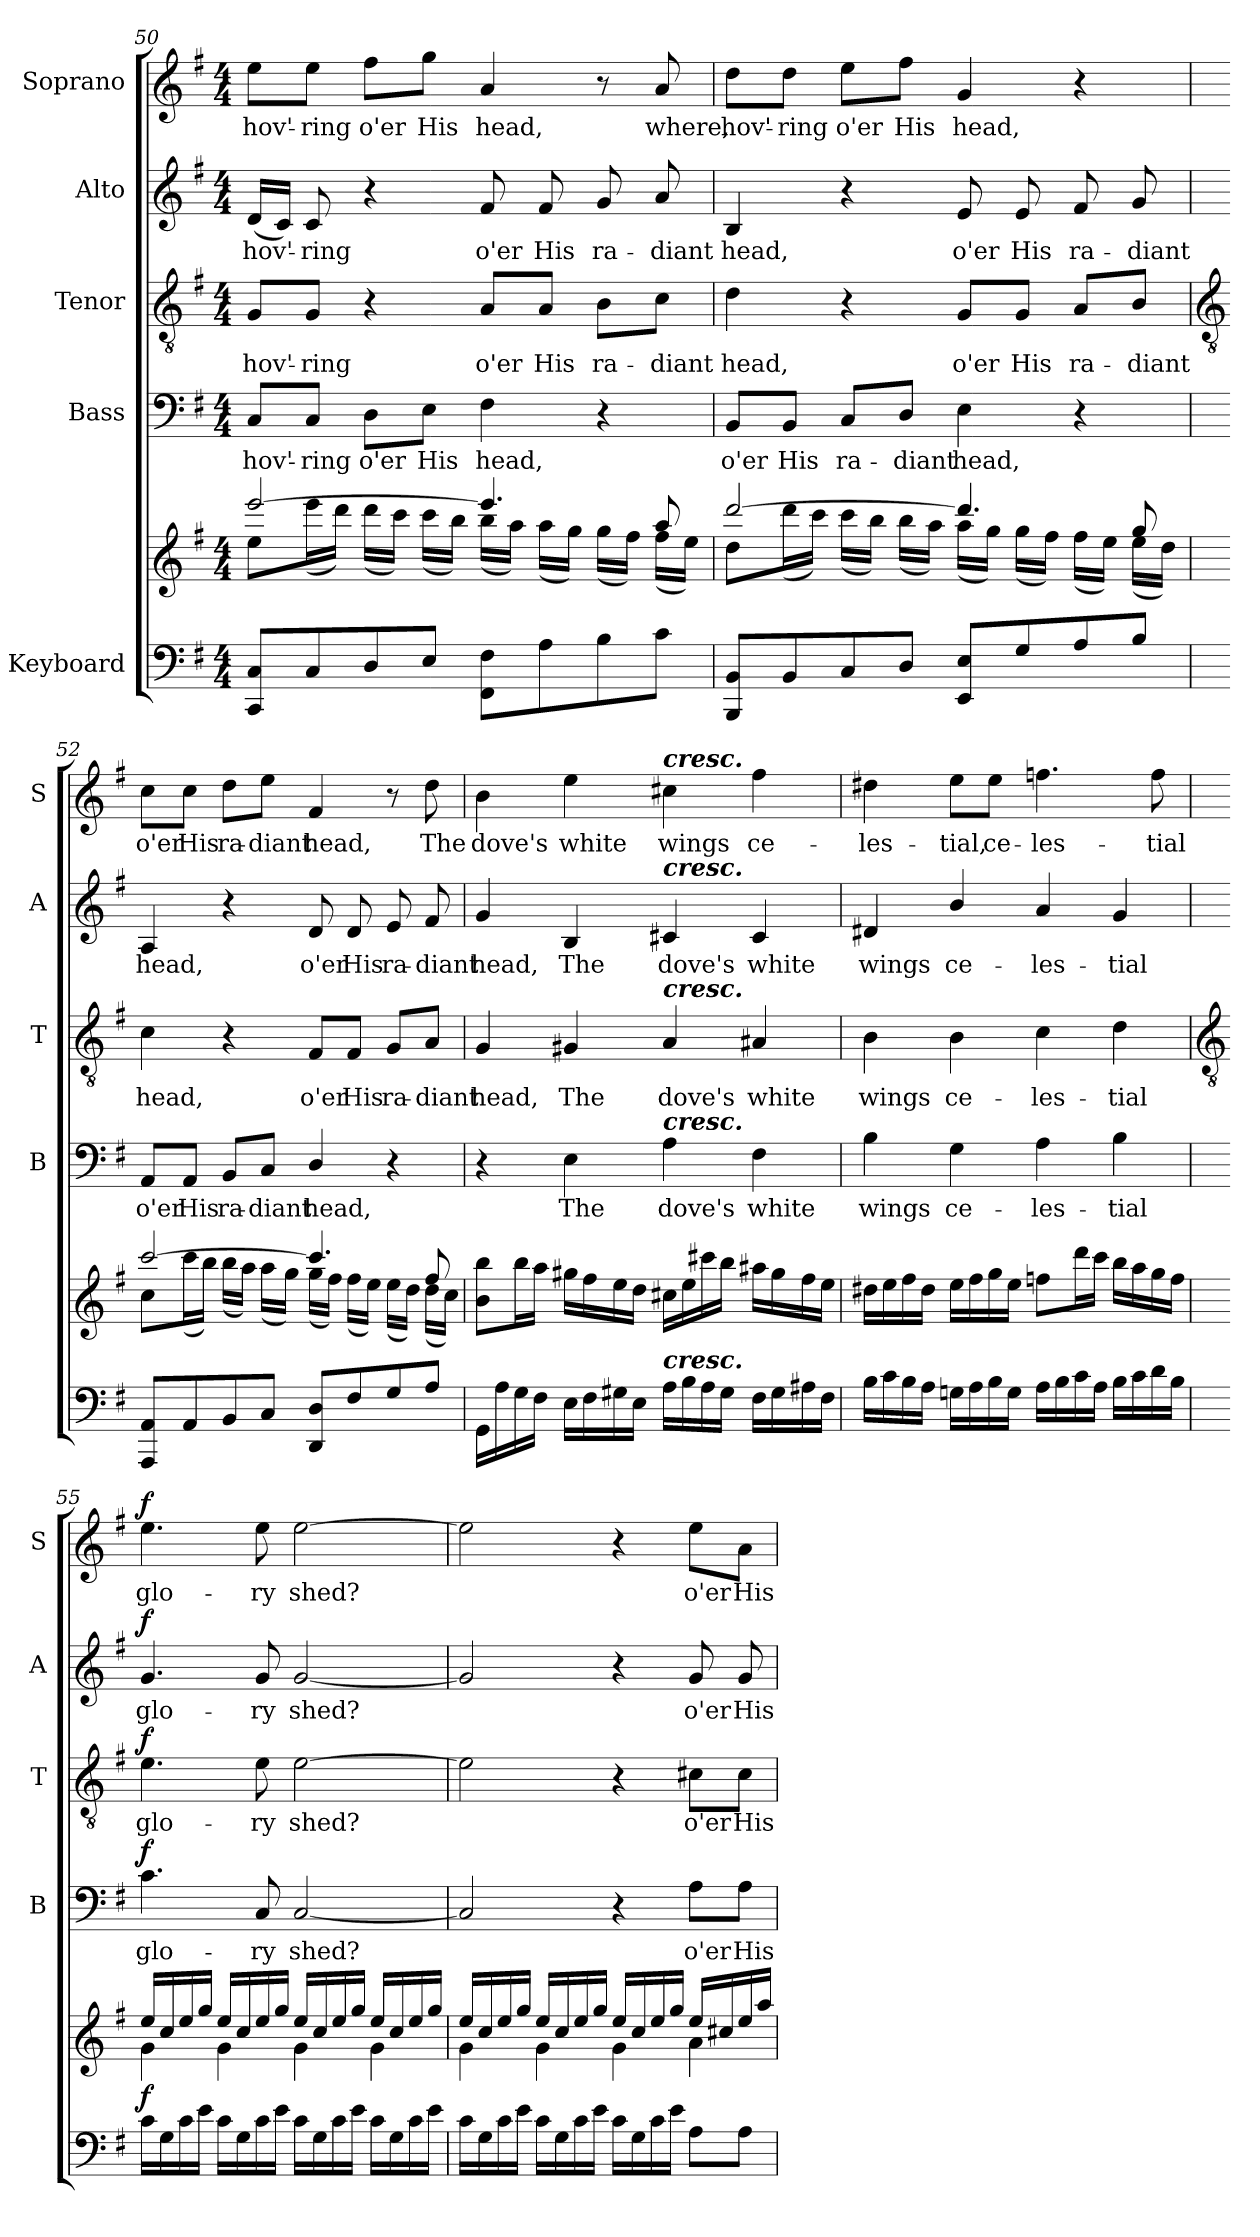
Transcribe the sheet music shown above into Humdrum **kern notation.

**kern	**kern	**dynam	**kern	**text	**dynam	**kern	**text	**dynam	**kern	**text	**dynam	**kern	**text	**dynam
*part5	*part5	*part5	*part4	*part4	*part4	*part3	*part3	*part3	*part2	*part2	*part2	*part1	*part1	*part1
*staff6	*staff5	*staff5/6	*staff4	*staff4	*staff4	*staff3	*staff3	*staff3	*staff2	*staff2	*staff2	*staff1	*staff1	*staff1
*I"Keyboard	*	*	*I"Bass	*	*	*I"Tenor	*	*	*I"Alto	*	*	*I"Soprano	*	*
*	*	*	*I'B	*	*	*I'T	*	*	*I'A	*	*	*I'S	*	*
*clefF4	*clefG2	*	*clefF4	*	*	*clefGv2	*	*	*clefG2	*	*	*clefG2	*	*
*k[f#]	*k[f#]	*	*k[f#]	*	*	*k[f#]	*	*	*k[f#]	*	*	*k[f#]	*	*
*G:	*G:	*	*G:	*	*	*G:	*	*	*G:	*	*	*G:	*	*
*M4/4	*M4/4	*	*M4/4	*	*	*M4/4	*	*	*M4/4	*	*	*M4/4	*	*
=50	=50	=50	=50	=50	=50	=50	=50	=50	=50	=50	=50	=50	=50	=50
*	*^	*	*	*	*	*	*	*	*	*	*	*	*	*
!	!	!	!	!	!LO:LY:b	!	!	!LO:LY:b	!	!	!LO:LY:b	!	!	!LO:LY:b	!
8CC 8CL	[2eee	8ee\L	.	8C/L	hov'-	.	8G/L	hov'-	.	(<16dLL	hov'-	.	8ee\L	hov'-	.
.	.	.	.	.	.	.	.	.	.	16cJJ)	.	.	.	.	.
!	!	!	!	!	!LO:LY:b	!	!	!LO:LY:b	!	!	!LO:LY:b	!	!	!LO:LY:b	!
8C	.	(<16eee\L	.	8C/J	-ring	.	8G/J	-ring	.	8c	ring	.	8ee\J	-ring	.
.	.	16ddd\JJ)	.	.	.	.	.	.	.	.	.	.	.	.	.
!	!	!	!	!	!LO:LY:b	!	!	!	!	!	!	!	!	!LO:LY:b	!
8D	.	(<16ddd\LL	.	8D\L	o'er	.	4r	.	.	4r	.	.	8ff#\L	o'er	.
.	.	16ccc\JJ)	.	.	.	.	.	.	.	.	.	.	.	.	.
!	!	!	!	!	!LO:LY:b	!	!	!	!	!	!	!	!	!LO:LY:b	!
8EJ	.	(<16ccc\LL	.	8E\J	His	.	.	.	.	.	.	.	8gg\J	His	.
.	.	16bb\JJ)	.	.	.	.	.	.	.	.	.	.	.	.	.
!	!	!	!	!	!LO:LY:b	!	!	!LO:LY:b	!	!	!LO:LY:b	!	!	!LO:LY:b	!
8FF# 8F#L	4.eee]	(<16bb\LL	.	4F#	head,	.	8A/L	o'er	.	8f#	o'er	.	4a	head,	.
.	.	16aa\JJ)	.	.	.	.	.	.	.	.	.	.	.	.	.
!	!	!	!	!	!	!	!	!LO:LY:b	!	!	!LO:LY:b	!	!	!	!
8A	.	(<16aa\LL	.	.	.	.	8A/J	His	.	8f#	His	.	.	.	.
.	.	16gg\JJ)	.	.	.	.	.	.	.	.	.	.	.	.	.
!	!	!	!	!	!	!	!	!LO:LY:b	!	!	!LO:LY:b	!	!	!	!
8B	.	(<16gg\LL	.	4r	.	.	8B\L	ra-	.	8g	ra-	.	8r	.	.
.	.	16ff#\JJ)	.	.	.	.	.	.	.	.	.	.	.	.	.
!	!	!	!	!	!	!	!	!LO:LY:b	!	!	!LO:LY:b	!	!	!LO:LY:b	!
8cJ	8aa/	(<16ff#\LL	.	.	.	.	8c\J	-diant	.	8a	-diant	.	8a	where,	.
.	.	16ee\JJ)	.	.	.	.	.	.	.	.	.	.	.	.	.
=51	=51	=51	=51	=51	=51	=51	=51	=51	=51	=51	=51	=51	=51	=51	=51
!	!	!	!	!	!LO:LY:b	!	!	!LO:LY:b	!	!	!LO:LY:b	!	!	!LO:LY:b	!
8BBB 8BBL	[2ddd/	8dd\L	.	8BB/L	o'er	.	4d	head,	.	4B	head,	.	8dd\L	hov'-	.
!	!	!	!	!	!LO:LY:b	!	!	!	!	!	!	!	!	!LO:LY:b	!
8BB	.	(<16ddd\L	.	8BB/J	His	.	.	.	.	.	.	.	8dd\J	-ring	.
.	.	16ccc\JJ)	.	.	.	.	.	.	.	.	.	.	.	.	.
!	!	!	!	!	!LO:LY:b	!	!	!	!	!	!	!	!	!LO:LY:b	!
8C	.	(<16ccc\LL	.	8C/L	ra-	.	4r	.	.	4r	.	.	8ee\L	o'er	.
.	.	16bb\JJ)	.	.	.	.	.	.	.	.	.	.	.	.	.
!	!	!	!	!	!LO:LY:b	!	!	!	!	!	!	!	!	!LO:LY:b	!
8DJ	.	(<16bb\LL	.	8D/J	-diant	.	.	.	.	.	.	.	8ff#\J	His	.
.	.	16aa\JJ)	.	.	.	.	.	.	.	.	.	.	.	.	.
!	!	!	!	!	!LO:LY:b	!	!	!LO:LY:b	!	!	!LO:LY:b	!	!	!LO:LY:b	!
8EE 8EL	4.ddd/]	(<16aa\LL	.	4E	head,	.	8G/L	o'er	.	8e	o'er	.	4g	head,	.
.	.	16gg\JJ)	.	.	.	.	.	.	.	.	.	.	.	.	.
!	!	!	!	!	!	!	!	!LO:LY:b	!	!	!LO:LY:b	!	!	!	!
8G	.	(<16gg\LL	.	.	.	.	8G/J	His	.	8e	His	.	.	.	.
.	.	16ff#\JJ)	.	.	.	.	.	.	.	.	.	.	.	.	.
!	!	!	!	!	!	!	!	!LO:LY:b	!	!	!LO:LY:b	!	!	!	!
8A	.	(<16ff#\LL	.	4r	.	.	8A/L	ra-	.	8f#	ra-	.	4r	.	.
.	.	16ee\JJ)	.	.	.	.	.	.	.	.	.	.	.	.	.
!	!	!	!	!	!	!	!	!LO:LY:b	!	!	!LO:LY:b	!	!	!	!
8BJ	8gg/	(<16ee\LL	.	.	.	.	8B/J	-diant	.	8g	-diant	.	.	.	.
.	.	16dd\JJ)	.	.	.	.	.	.	.	.	.	.	.	.	.
!!LO:LB:g=z
=52	=52	=52	=52	=52	=52	=52	=52	=52	=52	=52	=52	=52	=52	=52	=52
*	*	*	*	*	*	*	*clefGv2	*	*	*	*	*	*	*	*
!	!	!	!	!	!LO:LY:b	!	!	!LO:LY:b	!	!	!LO:LY:b	!	!	!LO:LY:b	!
8AAA 8AAL	[2ccc	8cc\L	.	8AA/L	o'er	.	4c	head,	.	4A	head,	.	8cc\L	o'er	.
!	!	!	!	!	!LO:LY:b	!	!	!	!	!	!	!	!	!LO:LY:b	!
8AA	.	(<16ccc\L	.	8AA/J	His	.	.	.	.	.	.	.	8cc\J	His	.
.	.	16bb\JJ)	.	.	.	.	.	.	.	.	.	.	.	.	.
!	!	!	!	!	!LO:LY:b	!	!	!	!	!	!	!	!	!LO:LY:b	!
8BB	.	(<16bb\LL	.	8BB/L	ra-	.	4r	.	.	4r	.	.	8dd\L	ra-	.
.	.	16aa\JJ)	.	.	.	.	.	.	.	.	.	.	.	.	.
!	!	!	!	!	!LO:LY:b	!	!	!	!	!	!	!	!	!LO:LY:b	!
8CJ	.	(<16aa\LL	.	8C/J	-diant	.	.	.	.	.	.	.	8ee\J	-diant	.
.	.	16gg\JJ)	.	.	.	.	.	.	.	.	.	.	.	.	.
!	!	!	!	!	!LO:LY:b	!	!	!LO:LY:b	!	!	!LO:LY:b	!	!	!LO:LY:b	!
8DD 8DL	4.ccc]	(<16gg\LL	.	4D/	head,	.	8F#/L	o'er	.	8d	o'er	.	4f#	head,	.
.	.	16ff#\JJ)	.	.	.	.	.	.	.	.	.	.	.	.	.
!	!	!	!	!	!	!	!	!LO:LY:b	!	!	!LO:LY:b	!	!	!	!
8F#	.	(<16ff#\LL	.	.	.	.	8F#/J	His	.	8d	His	.	.	.	.
.	.	16ee\JJ)	.	.	.	.	.	.	.	.	.	.	.	.	.
!	!	!	!	!	!	!	!	!LO:LY:b	!	!	!LO:LY:b	!	!	!	!
8G	.	(<16ee\LL	.	4r	.	.	8G/L	ra-	.	8e	ra-	.	8r	.	.
.	.	16dd\JJ)	.	.	.	.	.	.	.	.	.	.	.	.	.
!	!	!	!	!	!	!	!	!LO:LY:b	!	!	!LO:LY:b	!	!	!LO:LY:b	!
8AJ	8ff#/	(<16dd\LL	.	.	.	.	8A/J	-diant	.	8f#	-diant	.	8dd	The	.
.	.	16cc\JJ)	.	.	.	.	.	.	.	.	.	.	.	.	.
=53	=53	=53	=53	=53	=53	=53	=53	=53	=53	=53	=53	=53	=53	=53	=53
!	!	!	!	!	!	!	!	!LO:LY:b	!	!	!LO:LY:b	!	!	!LO:LY:b	!
16GGLL	1ryy	8b\ 8bb\L	.	4r	.	.	4G	head,	.	4g	head,	.	4b	dove's	.
16A	.	.	.	.	.	.	.	.	.	.	.	.	.	.	.
16G	.	16bb\L	.	.	.	.	.	.	.	.	.	.	.	.	.
16F#JJ	.	16aa\JJ	.	.	.	.	.	.	.	.	.	.	.	.	.
!	!	!	!	!	!LO:LY:b	!	!	!LO:LY:b	!	!	!LO:LY:b	!	!	!LO:LY:b	!
16ELL	.	16gg#X\LL	.	4E	The	.	4G#X	The	.	4B	The	.	4ee	white	.
16F#	.	16ff#\	.	.	.	.	.	.	.	.	.	.	.	.	.
16G#X	.	16ee\	.	.	.	.	.	.	.	.	.	.	.	.	.
16EJJ	.	16dd\JJ	.	.	.	.	.	.	.	.	.	.	.	.	.
!	!	!	!	!	!	!	!	!	!	!	!	!	!LO:TX:a:Bi:t=cresc.	!	!
!	!	!	!	!	!	!	!	!	!	!LO:TX:a:Bi:t=cresc.	!	!	!	!	!
!	!	!	!	!	!	!	!LO:TX:a:Bi:t=cresc.	!	!	!	!	!	!	!	!
!	!	!	!	!LO:TX:a:Bi:t=cresc.	!	!	!	!	!	!	!	!	!	!	!
!LO:TX:a:Bi:t=cresc.	!	!	!	!	!	!	!	!	!	!	!	!	!	!	!
!	!	!	!	!	!LO:LY:b	!	!	!LO:LY:b	!	!	!LO:LY:b	!	!	!LO:LY:b	!
16ALL	.	16cc#X\LL	.	4A	dove's	.	4A	dove's	.	4c#X	dove's	.	4cc#X	wings	.
16B	.	16ee\	.	.	.	.	.	.	.	.	.	.	.	.	.
16A	.	16ccc#X\	.	.	.	.	.	.	.	.	.	.	.	.	.
16G#JJ	.	16bb\JJ	.	.	.	.	.	.	.	.	.	.	.	.	.
!	!	!	!	!	!LO:LY:b	!	!	!LO:LY:b	!	!	!LO:LY:b	!	!	!LO:LY:b	!
16F#LL	.	16aa#X\LL	.	4F#	white	.	4A#X	white	.	4c#	white	.	4ff#	ce-	.
16G#	.	16gg#\	.	.	.	.	.	.	.	.	.	.	.	.	.
16A#X	.	16ff#\	.	.	.	.	.	.	.	.	.	.	.	.	.
16F#JJ	.	16ee\JJ	.	.	.	.	.	.	.	.	.	.	.	.	.
=54	=54	=54	=54	=54	=54	=54	=54	=54	=54	=54	=54	=54	=54	=54	=54
!	!	!	!	!	!LO:LY:b	!	!	!LO:LY:b	!	!	!LO:LY:b	!	!	!LO:LY:b	!
16BLL	1ryy	16dd#X\LL	.	4B	wings	.	4B	wings	.	4d#X	wings	.	4dd#X	-les-	.
16c	.	16ee\	.	.	.	.	.	.	.	.	.	.	.	.	.
16B	.	16ff#\	.	.	.	.	.	.	.	.	.	.	.	.	.
16AJJ	.	16dd#\JJ	.	.	.	.	.	.	.	.	.	.	.	.	.
!	!	!	!	!	!LO:LY:b	!	!	!LO:LY:b	!	!	!LO:LY:b	!	!	!LO:LY:b	!
16GnLL	.	16ee\LL	.	4G	ce-	.	4B	ce-	.	4b/	ce-	.	8ee\L	-tial,	.
16A	.	16ff#\	.	.	.	.	.	.	.	.	.	.	.	.	.
!	!	!	!	!	!	!	!	!	!	!	!	!	!	!LO:LY:b	!
16B	.	16gg\	.	.	.	.	.	.	.	.	.	.	8ee\J	ce-	.
16GJJ	.	16ee\JJ	.	.	.	.	.	.	.	.	.	.	.	.	.
!	!	!	!	!	!LO:LY:b	!	!	!LO:LY:b	!	!	!LO:LY:b	!	!	!LO:LY:b	!
16ALL	.	8ffn\L	.	4A	-les-	.	4c	-les-	.	4a	-les-	.	4.ffn	-les-	.
16B	.	.	.	.	.	.	.	.	.	.	.	.	.	.	.
16c	.	16ddd\L	.	.	.	.	.	.	.	.	.	.	.	.	.
16AJJ	.	16ccc\JJ	.	.	.	.	.	.	.	.	.	.	.	.	.
!	!	!	!	!	!LO:LY:b	!	!	!LO:LY:b	!	!	!LO:LY:b	!	!	!	!
16BLL	.	16bb\LL	.	4B	-tial	.	4d	-tial	.	4g	-tial	.	.	.	.
16c	.	16aa\	.	.	.	.	.	.	.	.	.	.	.	.	.
!	!	!	!	!	!	!	!	!	!	!	!	!	!	!LO:LY:b	!
16d	.	16gg\	.	.	.	.	.	.	.	.	.	.	8ff	-tial	.
16BJJ	.	16ff\JJ	.	.	.	.	.	.	.	.	.	.	.	.	.
!!LO:LB:g=z
=55	=55	=55	=55	=55	=55	=55	=55	=55	=55	=55	=55	=55	=55	=55	=55
*	*	*	*	*	*	*	*clefGv2	*	*	*	*	*	*	*	*
!	!	!	!LO:DY:b	!	!LO:LY:b	!LO:DY:b	!	!LO:LY:b	!LO:DY:b	!	!LO:LY:b	!LO:DY:b	!	!LO:LY:b	!LO:DY:b
16cLL	16ee/LL	4g\	f	4.c	glo-	f	4.e	glo-	f	4.g	glo-	f	4.ee	glo-	f
16G	16cc/	.	.	.	.	.	.	.	.	.	.	.	.	.	.
16c	16ee/	.	.	.	.	.	.	.	.	.	.	.	.	.	.
16eJJ	16gg/JJ	.	.	.	.	.	.	.	.	.	.	.	.	.	.
16cLL	16ee/LL	4g\	.	.	.	.	.	.	.	.	.	.	.	.	.
16G	16cc/	.	.	.	.	.	.	.	.	.	.	.	.	.	.
!	!	!	!	!	!LO:LY:b	!	!	!LO:LY:b	!	!	!LO:LY:b	!	!	!LO:LY:b	!
16c	16ee/	.	.	8C	-ry	.	8e	-ry	.	8g	-ry	.	8ee	-ry	.
16eJJ	16gg/JJ	.	.	.	.	.	.	.	.	.	.	.	.	.	.
!	!	!	!	!	!LO:LY:b	!	!	!LO:LY:b	!	!	!LO:LY:b	!	!	!LO:LY:b	!
16cLL	16ee/LL	4g\	.	[2C	shed?	.	[2e	shed?	.	[2g	shed?	.	[2ee	shed?	.
16G	16cc/	.	.	.	.	.	.	.	.	.	.	.	.	.	.
16c	16ee/	.	.	.	.	.	.	.	.	.	.	.	.	.	.
16eJJ	16gg/JJ	.	.	.	.	.	.	.	.	.	.	.	.	.	.
16cLL	16ee/LL	4g\	.	.	.	.	.	.	.	.	.	.	.	.	.
16G	16cc/	.	.	.	.	.	.	.	.	.	.	.	.	.	.
16c	16ee/	.	.	.	.	.	.	.	.	.	.	.	.	.	.
16eJJ	16gg/JJ	.	.	.	.	.	.	.	.	.	.	.	.	.	.
=56	=56	=56	=56	=56	=56	=56	=56	=56	=56	=56	=56	=56	=56	=56	=56
16cLL	16ee/LL	4g\	.	2C]	.	.	2e]	.	.	2g]	.	.	2ee]	.	.
16G	16cc/	.	.	.	.	.	.	.	.	.	.	.	.	.	.
16c	16ee/	.	.	.	.	.	.	.	.	.	.	.	.	.	.
16eJJ	16gg/JJ	.	.	.	.	.	.	.	.	.	.	.	.	.	.
16cLL	16ee/LL	4g\	.	.	.	.	.	.	.	.	.	.	.	.	.
16G	16cc/	.	.	.	.	.	.	.	.	.	.	.	.	.	.
16c	16ee/	.	.	.	.	.	.	.	.	.	.	.	.	.	.
16eJJ	16gg/JJ	.	.	.	.	.	.	.	.	.	.	.	.	.	.
16cLL	16ee/LL	4g\	.	4r	.	.	4r	.	.	4r	.	.	4r	.	.
16G	16cc/	.	.	.	.	.	.	.	.	.	.	.	.	.	.
16c	16ee/	.	.	.	.	.	.	.	.	.	.	.	.	.	.
16eJJ	16gg/JJ	.	.	.	.	.	.	.	.	.	.	.	.	.	.
!	!	!	!	!	!LO:LY:b	!	!	!LO:LY:b	!	!	!LO:LY:b	!	!	!LO:LY:b	!
8AL	16ee/LL	4a\	.	8A\L	o'er	.	8c#X\L	o'er	.	8g	o'er	.	8ee\L	o'er	.
.	16cc#X/	.	.	.	.	.	.	.	.	.	.	.	.	.	.
!	!	!	!	!	!LO:LY:b	!	!	!LO:LY:b	!	!	!LO:LY:b	!	!	!LO:LY:b	!
8AJ	16ee/	.	.	8A\J	His	.	8c#\J	His	.	8g	His	.	8a\J	His	.
.	16aa/JJ	.	.	.	.	.	.	.	.	.	.	.	.	.	.
*	*v	*v	*	*	*	*	*	*	*	*	*	*	*	*	*
=	=	=	=	=	=	=	=	=	=	=	=	=	=	=
*-	*-	*-	*-	*-	*-	*-	*-	*-	*-	*-	*-	*-	*-	*-
